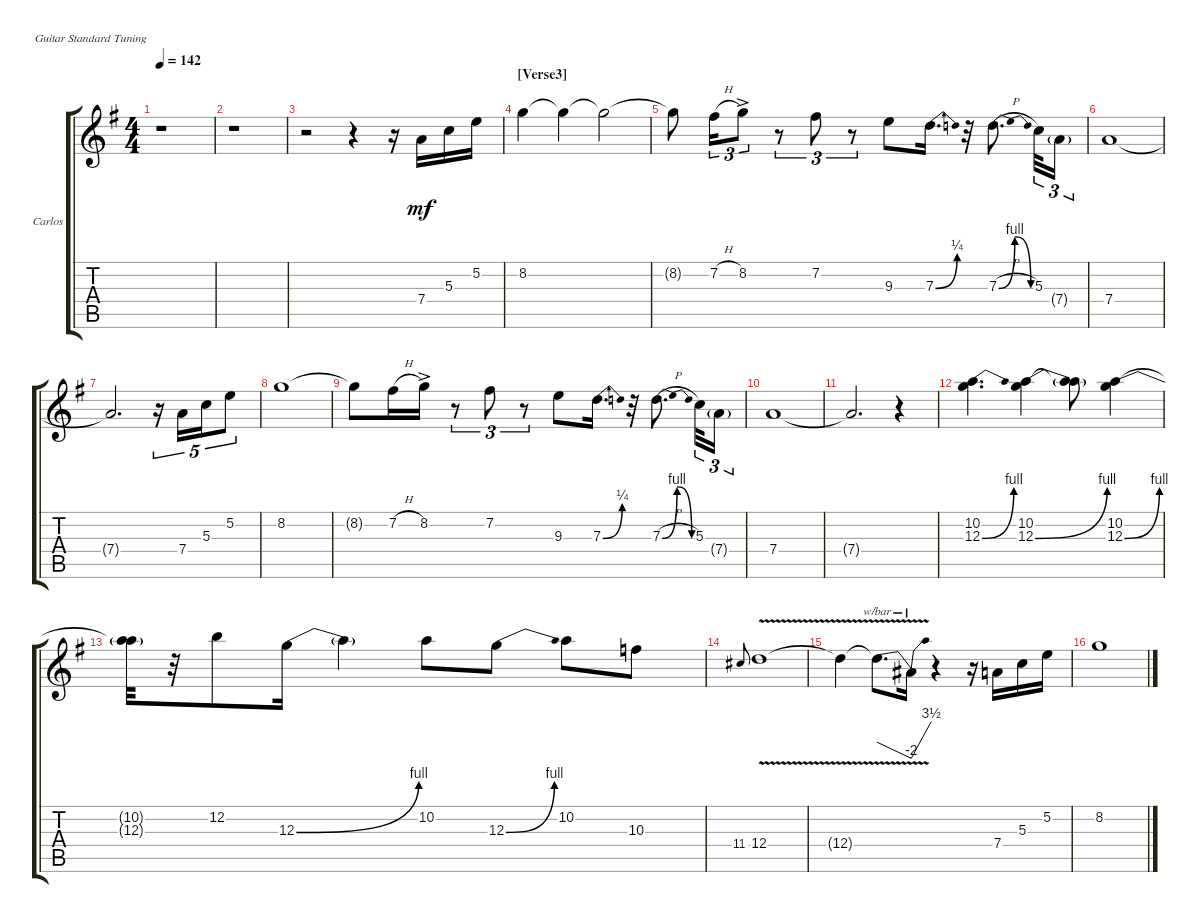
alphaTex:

\bracketExtendMode groupsimilarinstruments
\firstSystemTrackNameOrientation horizontal
\otherSystemsTrackNameOrientation horizontal
\track ("Guitar - Carlos Santana" "Carlos") {instrument electricguitarclean}
\staff {score tabs}
\tuning (E4 B3 G3 D3 A2 E2)
\ts (4 4)
\tempo 142
\clef g2
\ks eminor
r.1{dy p} |
r.1 |
r.2 r.4 r.16 7.4.16{dy mf} 5.3.16 5.2.16 |
\section ("" "[Verse3]")
8.2.4 8.2{t}.4 8.2{t}.2 |
8.2{t}.8 7.2{h}.16{tu (3 2)} 8.2{ac}.8{tu (3 2)} r.8{tu (3 2)} 7.2.8{tu (3 2)} r.8{tu (3 2)} 9.3.8 7.3{be (bend 11.4 0 54.6 1)}.16{d} r.32 7.3{be (bendrelease 0 0 6.6 4 40.8 4 49.199999999999996 0) h}.8{d} 5.3.32{tu (3 2)} 7.4{g}.16{tu (3 2)} |
7.4.1 |
7.4{t}.2{d} r.16{tu (5 4)} 7.4.16{tu (5 4)} 5.3.16{tu (5 4)} 5.2.8{tu (5 4)} |
8.2.1 |
8.2{t}.8 7.2{h}.16 8.2{ac}.16 r.8{tu (3 2)} 7.2.8{tu (3 2)} r.8{tu (3 2)} 9.3.8 7.3{be (bend 11.4 0 54.6 1)}.16{d} r.32 7.3{be (bendrelease 0.6 0 7.199999999999999 4 40.8 4 49.199999999999996 0) h}.8{d} 5.3.32{tu (3 2)} 7.4{g}.16{tu (3 2)} |
7.4.1 |
7.4{t}.2{d} r.4 |
(10.2 12.3{be (bend 0 0 15 4)}).4{d} (10.2 12.3{be (bend 0 0 15 4)}).4 (10.2{t} 12.3{t}).8 (10.2 12.3{be (bend 0 0 10.799999999999999 4)}).4 |
(10.2{t} 12.3{t}).32 r.32 12.2.8 12.3{be (bend 13.799999999999999 0 42 4)}.16 12.3{t}.4 10.2.8 12.3{be (bend 4.2 0 33.6 4)}.8 10.2.8 10.3.8 |
11.4.8{gr onbeat} 12.4{v}.1 |
12.4{v t}.4 12.4{v t}.8{d tbe (dive default 25.2 0 59.4 -8)} 12.4{t}.16{tbe (dive default 11.4 -8 59.4 14)} r.4 r.16 7.4.16 5.3.16 5.2.16 |
8.2.1
